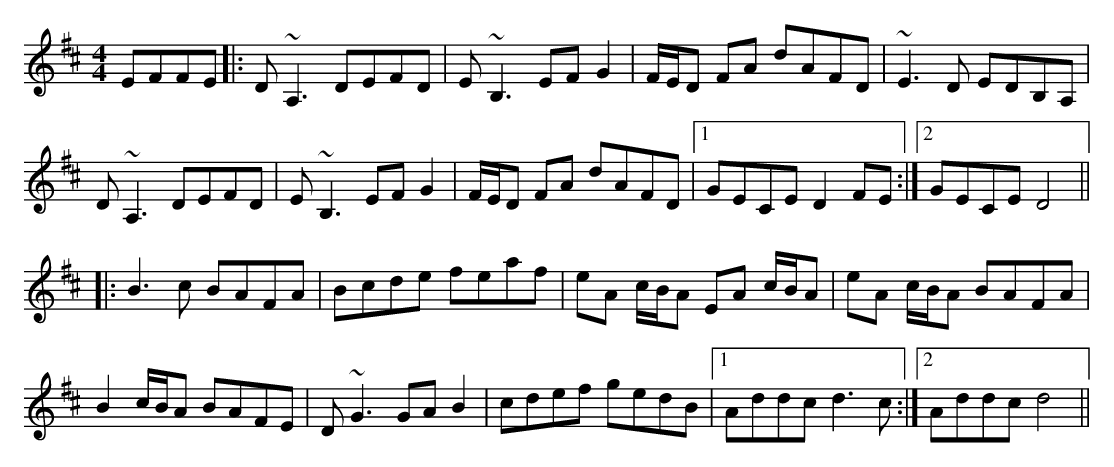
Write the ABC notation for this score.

X:1
M:4/4
K:D
EFFE|:D~A,3 DEFD|E~B,3 EFG2|F/E/D FA dAFD|~E3D EDB,A,|
D~A,3 DEFD|E~B,3 EFG2|F/E/D FA dAFD|1 GECE D2FE:|2 GECE D4||
|:B3c BAFA|Bcde feaf|eA c/B/A EA c/B/A|eA c/B/A BAFA|
B2 c/B/A BAFE|D~G3 GA B2|cdef gedB|1 Addc d3c:|2 Addc d4||
